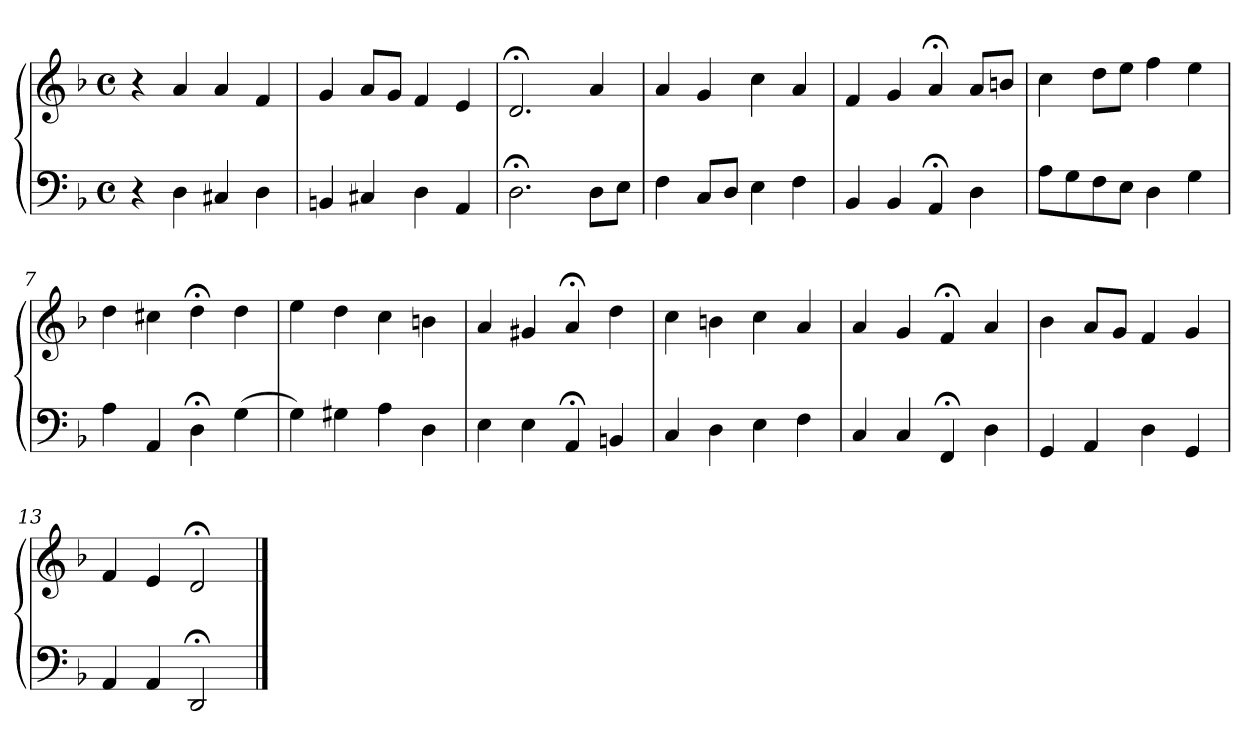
**kern	**kern
*part1	*part1
*staff2	*staff1
*clefF4	*clefG2
*k[b-]	*k[b-]
*M4/4	*M4/4
*met(c)	*met(c)
=1	=1
4r	4r
4D	4a
4C#X	4a
4D	4f
=2	=2
4BBn	4g
4C#X	8aL
.	8gJ
4D	4f
4AA	4e
=3	=3
2.D;<	2.d;<
8DL	4a
8EJ	.
=4	=4
4F	4a
8CL	4g
8DJ	.
4E	4cc
4F	4a
=5	=5
4BB-	4f
4BB-	4g
4AA;<	4a;<
4D	8aL
.	8bnJ
=6	=6
8AL	4cc
8G	.
8F	8ddL
8EJ	8eeJ
4D	4ff
4G	4ee
!!LO:LB:g=z
=7	=7
4A	4dd
4AA	4cc#X
4D;<	4dd;<
(4G	4dd
=8	=8
4G)	4ee
4G#X	4dd
4A	4cc
4D	4bn
=9	=9
4E	4a
4E	4g#X
4AA;<	4a;<
4BBn	4dd
=10	=10
4C	4cc
4D	4bn
4E	4cc
4F	4a
=11	=11
4C	4a
4C	4g
4FF;<	4f;<
4D	4a
=12	=12
4GG	4b-
4AA	8aL
.	8gJ
4D	4f
4GG	4g
=13	=13
4AA	4f
4AA	4e
2DD;<	2d;<
==	==
*-	*-
